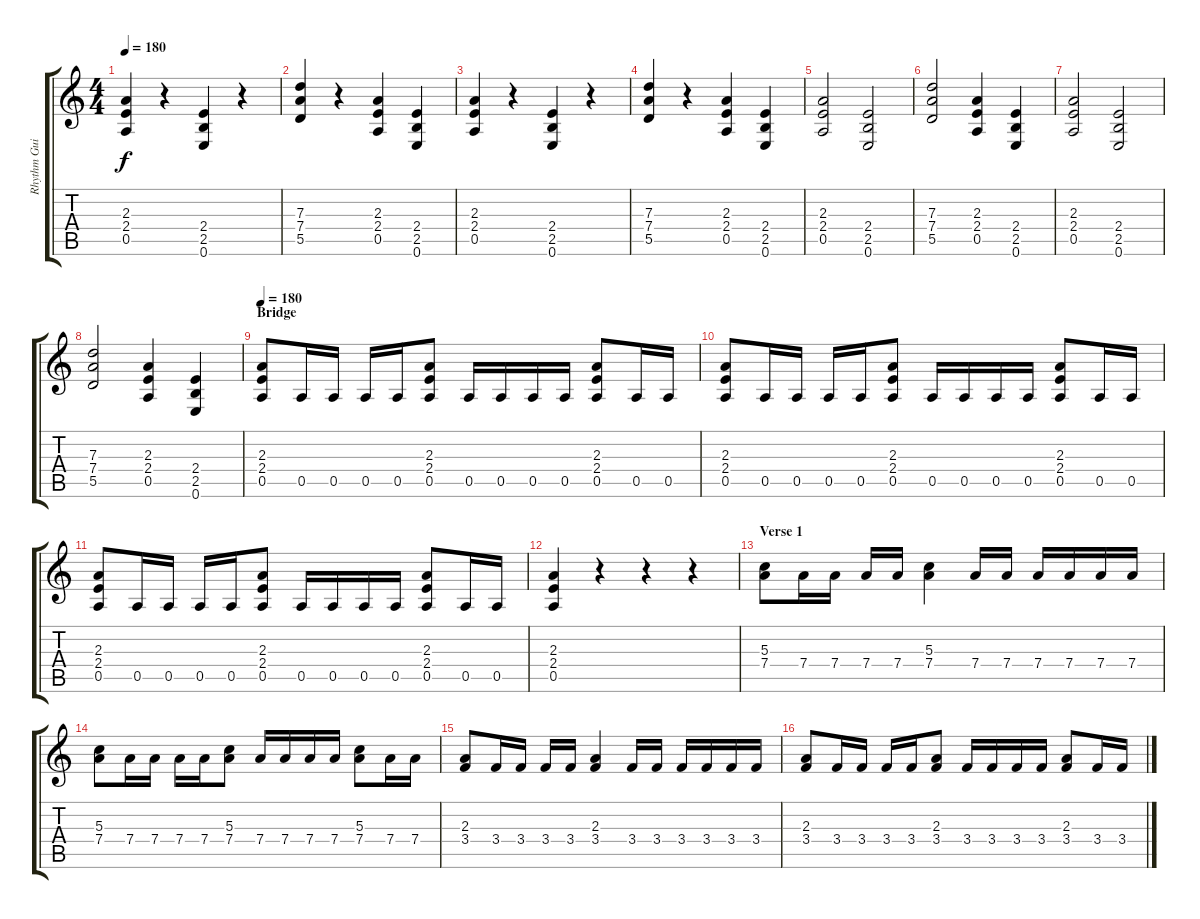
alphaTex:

\track ("Rhythm Guitar 2 " "Rhythm Gui") {instrument overdrivenguitar}
\staff {score tabs}
\tuning (E4 B3 G3 D3 A2 E2) {hide}
\ts (4 4)
\tempo 180
\tempo 140
\tempo 180
\clef g2
\ks c
(2.3 2.4 0.5).4{dy f instrument overdrivenguitar} r.4 (2.4 2.5 0.6).4 r.4 |
(7.3 7.4 5.5).4 r.4 (2.3 2.4 0.5).4 (2.4 2.5 0.6).4 |
(2.3 2.4 0.5).4 r.4 (2.4 2.5 0.6).4 r.4 |
(7.3 7.4 5.5).4 r.4 (2.3 2.4 0.5).4 (2.4 2.5 0.6).4 |
(2.3 2.4 0.5).2 (2.4 2.5 0.6).2 |
(7.3 7.4 5.5).2 (2.3 2.4 0.5).4 (2.4 2.5 0.6).4 |
(2.3 2.4 0.5).2 (2.4 2.5 0.6).2 |
(7.3 7.4 5.5).2 (2.3 2.4 0.5).4 (2.4 2.5 0.6).4 |
\section ("" "Bridge")
\tempo 180
(2.3 2.4 0.5).8 0.5.16 0.5.16 0.5.16 0.5.16 (2.3 2.4 0.5).8 0.5.16 0.5.16 0.5.16 0.5.16 (2.3 2.4 0.5).8 0.5.16 0.5.16 |
(2.3 2.4 0.5).8 0.5.16 0.5.16 0.5.16 0.5.16 (2.3 2.4 0.5).8 0.5.16 0.5.16 0.5.16 0.5.16 (2.3 2.4 0.5).8 0.5.16 0.5.16 |
(2.3 2.4 0.5).8 0.5.16 0.5.16 0.5.16 0.5.16 (2.3 2.4 0.5).8 0.5.16 0.5.16 0.5.16 0.5.16 (2.3 2.4 0.5).8 0.5.16 0.5.16 |
(2.3 2.4 0.5).4 r.4 r.4 r.4 |
\section ("" "Verse 1")
(5.3 7.4).8 7.4.16 7.4.16 7.4.16 7.4.16 (5.3 7.4).4 7.4.16 7.4.16 7.4.16 7.4.16 7.4.16 7.4.16 |
(5.3 7.4).8 7.4.16 7.4.16 7.4.16 7.4.16 (5.3 7.4).8 7.4.16 7.4.16 7.4.16 7.4.16 (5.3 7.4).8 7.4.16 7.4.16 |
(2.3 3.4).8 3.4.16 3.4.16 3.4.16 3.4.16 (2.3 3.4).4 3.4.16 3.4.16 3.4.16 3.4.16 3.4.16 3.4.16 |
(2.3 3.4).8 3.4.16 3.4.16 3.4.16 3.4.16 (2.3 3.4).8 3.4.16 3.4.16 3.4.16 3.4.16 (2.3 3.4).8 3.4.16 3.4.16
